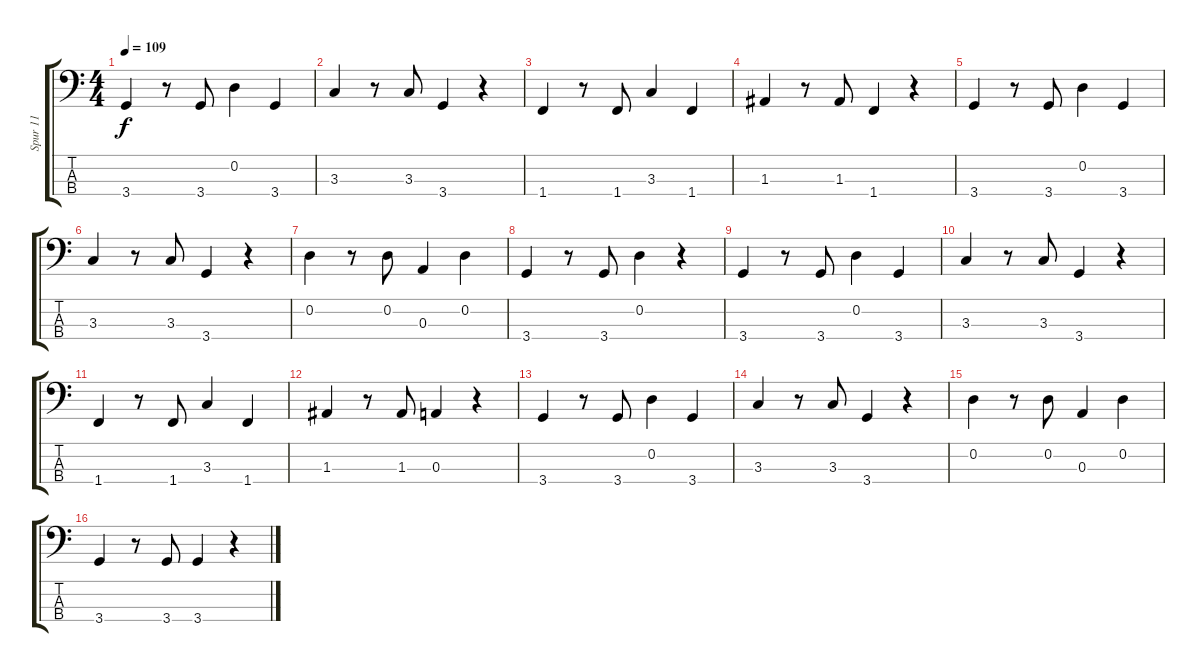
\track ("Spur 11" "Spur 11") {instrument electricbassfinger}
\staff {score tabs}
\tuning (G2 D2 A1 E1) {hide}
\ts (4 4)
\tempo 109
\clef f4
\ks c
3.4.4{dy f} r.8 3.4.8 0.2.4 3.4.4 |
3.3.4 r.8 3.3.8 3.4.4 r.4 |
1.4.4 r.8 1.4.8 3.3.4 1.4.4 |
1.3.4 r.8 1.3.8 1.4.4 r.4 |
3.4.4 r.8 3.4.8 0.2.4 3.4.4 |
3.3.4 r.8 3.3.8 3.4.4 r.4 |
0.2.4 r.8 0.2.8 0.3.4 0.2.4 |
3.4.4 r.8 3.4.8 0.2.4 r.4 |
3.4.4 r.8 3.4.8 0.2.4 3.4.4 |
3.3.4 r.8 3.3.8 3.4.4 r.4 |
1.4.4 r.8 1.4.8 3.3.4 1.4.4 |
1.3.4 r.8 1.3.8 0.3.4 r.4 |
3.4.4 r.8 3.4.8 0.2.4 3.4.4 |
3.3.4 r.8 3.3.8 3.4.4 r.4 |
0.2.4 r.8 0.2.8 0.3.4 0.2.4 |
3.4.4 r.8 3.4.8 3.4.4 r.4
